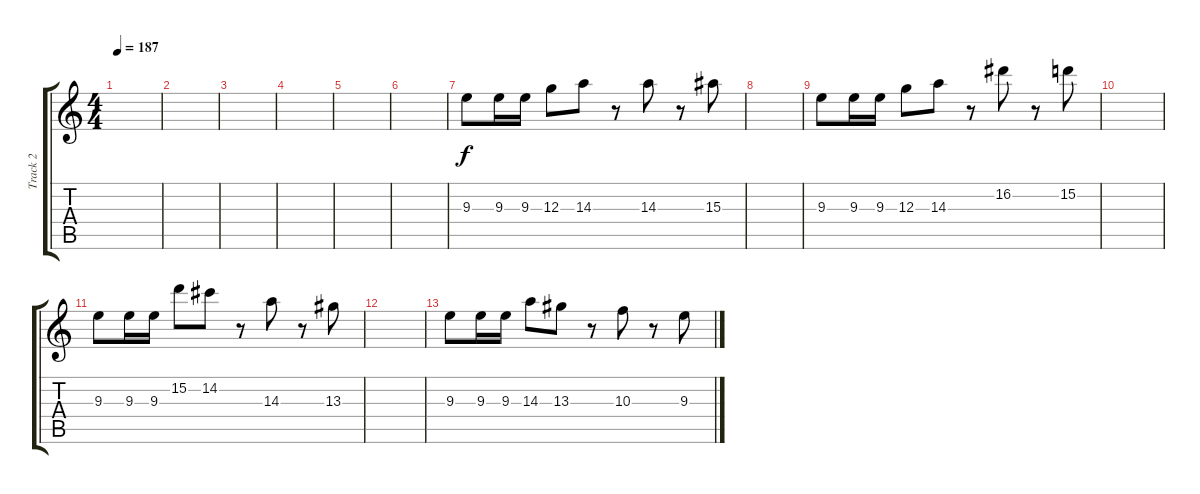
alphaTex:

\track ("Track 2" "Track 2") {instrument distortionguitar}
\staff {score tabs}
\tuning (E4 B3 G3 D3 A2 E2) {hide}
\ts (4 4)
\tempo 187
\clef g2
\ks c
|
|
|
|
|
|
9.3.8 9.3.16 9.3.16 12.3.8 14.3.8 r.8 14.3.8 r.8 15.3.8 |
|
9.3.8 9.3.16 9.3.16 12.3.8 14.3.8 r.8 16.2.8 r.8 15.2.8 |
|
9.3.8 9.3.16 9.3.16 15.2.8 14.2.8 r.8 14.3.8 r.8 13.3.8 |
|
9.3.8 9.3.16 9.3.16 14.3.8 13.3.8 r.8 10.3.8 r.8 9.3.8
